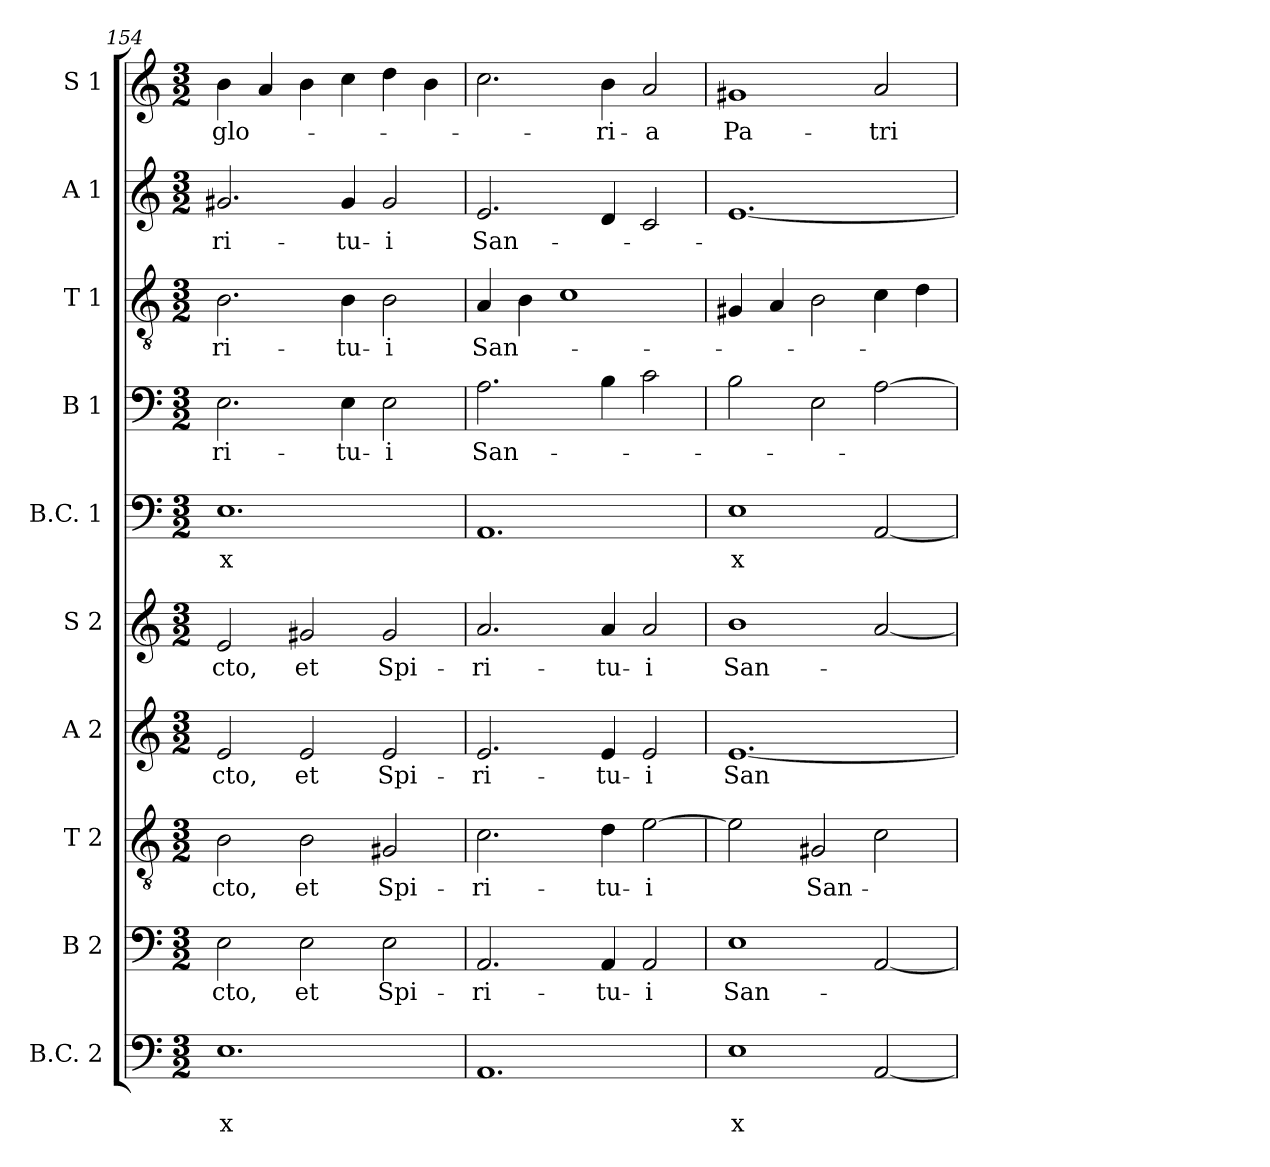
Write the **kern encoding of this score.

**kern	**text	**text	**kern	**text	**kern	**text	**kern	**text	**kern	**text	**kern	**text	**kern	**text	**kern	**text	**kern	**text	**kern	**text
*part10	*part10	*part10	*part9	*part9	*part8	*part8	*part7	*part7	*part6	*part6	*part5	*part5	*part4	*part4	*part3	*part3	*part2	*part2	*part1	*part1
*staff10	*staff10	*staff10	*staff9	*staff9	*staff8	*staff8	*staff7	*staff7	*staff6	*staff6	*staff5	*staff5	*staff4	*staff4	*staff3	*staff3	*staff2	*staff2	*staff1	*staff1
*I"B.C. 2	*	*	*I"B 2	*	*I"T 2	*	*I"A 2	*	*I"S 2	*	*I"B.C. 1	*	*I"B 1	*	*I"T 1	*	*I"A 1	*	*I"S 1	*
*I'BC2	*	*	*I'B2	*	*I'T2	*	*I'A2	*	*I'S2	*	*I'BC1	*	*I'B1	*	*I'T1	*	*I'A1	*	*I'S1	*
*clefF4	*	*	*clefF4	*	*clefGv2	*	*clefG2	*	*clefG2	*	*clefF4	*	*clefF4	*	*clefGv2	*	*clefG2	*	*clefG2	*
*k[]	*	*	*k[]	*	*k[]	*	*k[]	*	*k[]	*	*k[]	*	*k[]	*	*k[]	*	*k[]	*	*k[]	*
*C:	*	*	*C:	*	*C:	*	*C:	*	*C:	*	*C:	*	*C:	*	*C:	*	*C:	*	*C:	*
*M3/2	*	*	*M3/2	*	*M3/2	*	*M3/2	*	*M3/2	*	*M3/2	*	*M3/2	*	*M3/2	*	*M3/2	*	*M3/2	*
=154	=154	=154	=154	=154	=154	=154	=154	=154	=154	=154	=154	=154	=154	=154	=154	=154	=154	=154	=154	=154
!	!	!LO:LY:b	!	!	!	!	!	!	!	!	!	!	!	!	!	!	!	!	!	!
!	!	!	!	!LO:LY:b	!	!	!	!	!	!	!	!	!	!	!	!	!	!	!	!
!	!	!	!	!	!	!LO:LY:b	!	!	!	!	!	!	!	!	!	!	!	!	!	!
!	!	!	!	!	!	!	!	!LO:LY:b	!	!	!	!	!	!	!	!	!	!	!	!
!	!	!	!	!	!	!	!	!	!	!LO:LY:b	!	!	!	!	!	!	!	!	!	!
!	!	!	!	!	!	!	!	!	!	!	!	!LO:LY:b	!	!	!	!	!	!	!	!
!	!	!	!	!	!	!	!	!	!	!	!	!	!	!LO:LY:b	!	!	!	!	!	!
!	!	!	!	!	!	!	!	!	!	!	!	!	!	!	!	!LO:LY:b	!	!	!	!
!	!	!	!	!	!	!	!	!	!	!	!	!	!	!	!	!	!	!LO:LY:b	!	!
!	!	!	!	!	!	!	!	!	!	!	!	!	!	!	!	!	!	!	!	!LO:LY:b
1.E	.	x	2E\	-cto,	2B\	-cto,	2e/	-cto,	2e/	-cto,	1.E	x	2.E\	-ri-	2.B\	-ri-	2.g#X/	-ri-	4b\	glo-
.	.	.	.	.	.	.	.	.	.	.	.	.	.	.	.	.	.	.	4a/	.
!	!	!	!	!LO:LY:b	!	!	!	!	!	!	!	!	!	!	!	!	!	!	!	!
!	!	!	!	!	!	!LO:LY:b	!	!	!	!	!	!	!	!	!	!	!	!	!	!
!	!	!	!	!	!	!	!	!LO:LY:b	!	!	!	!	!	!	!	!	!	!	!	!
!	!	!	!	!	!	!	!	!	!	!LO:LY:b	!	!	!	!	!	!	!	!	!	!
.	.	.	2E\	et	2B\	et	2e/	et	2g#X/	et	.	.	.	.	.	.	.	.	4b\	.
!	!	!	!	!	!	!	!	!	!	!	!	!	!	!LO:LY:b	!	!	!	!	!	!
!	!	!	!	!	!	!	!	!	!	!	!	!	!	!	!	!LO:LY:b	!	!	!	!
!	!	!	!	!	!	!	!	!	!	!	!	!	!	!	!	!	!	!LO:LY:b	!	!
.	.	.	.	.	.	.	.	.	.	.	.	.	4E\	-tu-	4B\	-tu-	4g#/	-tu-	4cc\	.
!	!	!	!	!LO:LY:b	!	!	!	!	!	!	!	!	!	!	!	!	!	!	!	!
!	!	!	!	!	!	!LO:LY:b	!	!	!	!	!	!	!	!	!	!	!	!	!	!
!	!	!	!	!	!	!	!	!LO:LY:b	!	!	!	!	!	!	!	!	!	!	!	!
!	!	!	!	!	!	!	!	!	!	!LO:LY:b	!	!	!	!	!	!	!	!	!	!
!	!	!	!	!	!	!	!	!	!	!	!	!	!	!LO:LY:b	!	!	!	!	!	!
!	!	!	!	!	!	!	!	!	!	!	!	!	!	!	!	!LO:LY:b	!	!	!	!
!	!	!	!	!	!	!	!	!	!	!	!	!	!	!	!	!	!	!LO:LY:b	!	!
.	.	.	2E\	Spi-	2G#X/	Spi-	2e/	Spi-	2g#/	Spi-	.	.	2E\	-i	2B\	-i	2g#/	-i	4dd\	.
.	.	.	.	.	.	.	.	.	.	.	.	.	.	.	.	.	.	.	4b\	.
=155	=155	=155	=155	=155	=155	=155	=155	=155	=155	=155	=155	=155	=155	=155	=155	=155	=155	=155	=155	=155
!	!	!	!	!LO:LY:b	!	!	!	!	!	!	!	!	!	!	!	!	!	!	!	!
!	!	!	!	!	!	!LO:LY:b	!	!	!	!	!	!	!	!	!	!	!	!	!	!
!	!	!	!	!	!	!	!	!LO:LY:b	!	!	!	!	!	!	!	!	!	!	!	!
!	!	!	!	!	!	!	!	!	!	!LO:LY:b	!	!	!	!	!	!	!	!	!	!
!	!	!	!	!	!	!	!	!	!	!	!	!	!	!LO:LY:b	!	!	!	!	!	!
!	!	!	!	!	!	!	!	!	!	!	!	!	!	!	!	!LO:LY:b	!	!	!	!
!	!	!	!	!	!	!	!	!	!	!	!	!	!	!	!	!	!	!LO:LY:b	!	!
1.AA	.	.	2.AA/	-ri-	2.c\	-ri-	2.e/	-ri-	2.a/	-ri-	1.AA	.	2.A\	San-	4A/	San-	2.e/	San-	2.cc\	.
.	.	.	.	.	.	.	.	.	.	.	.	.	.	.	4B\	.	.	.	.	.
.	.	.	.	.	.	.	.	.	.	.	.	.	.	.	1c	.	.	.	.	.
!	!	!	!	!LO:LY:b	!	!	!	!	!	!	!	!	!	!	!	!	!	!	!	!
!	!	!	!	!	!	!LO:LY:b	!	!	!	!	!	!	!	!	!	!	!	!	!	!
!	!	!	!	!	!	!	!	!LO:LY:b	!	!	!	!	!	!	!	!	!	!	!	!
!	!	!	!	!	!	!	!	!	!	!LO:LY:b	!	!	!	!	!	!	!	!	!	!
!	!	!	!	!	!	!	!	!	!	!	!	!	!	!	!	!	!	!	!	!LO:LY:b
.	.	.	4AA/	-tu-	4d\	-tu-	4e/	-tu-	4a/	-tu-	.	.	4B\	.	.	.	4d/	.	4b\	-ri-
!	!	!	!	!LO:LY:b	!	!	!	!	!	!	!	!	!	!	!	!	!	!	!	!
!	!	!	!	!	!	!LO:LY:b	!	!	!	!	!	!	!	!	!	!	!	!	!	!
!	!	!	!	!	!	!	!	!LO:LY:b	!	!	!	!	!	!	!	!	!	!	!	!
!	!	!	!	!	!	!	!	!	!	!LO:LY:b	!	!	!	!	!	!	!	!	!	!
!	!	!	!	!	!	!	!	!	!	!	!	!	!	!	!	!	!	!	!	!LO:LY:b
.	.	.	2AA/	-i	[2e\	-i	2e/	-i	2a/	-i	.	.	2c\	.	.	.	2c/	.	2a/	-a
!!LO:PB:g=z
=156	=156	=156	=156	=156	=156	=156	=156	=156	=156	=156	=156	=156	=156	=156	=156	=156	=156	=156	=156	=156
!	!	!LO:LY:b	!	!	!	!	!	!	!	!	!	!	!	!	!	!	!	!	!	!
!	!	!	!	!LO:LY:b	!	!	!	!	!	!	!	!	!	!	!	!	!	!	!	!
!	!	!	!	!	!	!	!	!LO:LY:b	!	!	!	!	!	!	!	!	!	!	!	!
!	!	!	!	!	!	!	!	!	!	!LO:LY:b	!	!	!	!	!	!	!	!	!	!
!	!	!	!	!	!	!	!	!	!	!	!	!LO:LY:b	!	!	!	!	!	!	!	!
!	!	!	!	!	!	!	!	!	!	!	!	!	!	!	!	!	!	!	!	!LO:LY:b
1E	.	x	1E	San-	2e\]	.	[1.e	San-	1b	San-	1E	x	2B\	.	4G#X/	.	[1.e	.	1g#X	Pa-
.	.	.	.	.	.	.	.	.	.	.	.	.	.	.	4A/	.	.	.	.	.
!	!	!	!	!	!	!LO:LY:b	!	!	!	!	!	!	!	!	!	!	!	!	!	!
.	.	.	.	.	2G#X/	San-	.	.	.	.	.	.	2E\	.	2B\	.	.	.	.	.
!	!	!	!	!	!	!	!	!	!	!	!	!	!	!	!	!	!	!	!	!LO:LY:b
[2AA/	.	.	[2AA/	.	2c\	.	.	.	[2a/	.	[2AA/	.	[2A\	.	4c\	.	.	.	2a/	-tri
.	.	.	.	.	.	.	.	.	.	.	.	.	.	.	4d\	.	.	.	.	.
=	=	=	=	=	=	=	=	=	=	=	=	=	=	=	=	=	=	=	=	=
*-	*-	*-	*-	*-	*-	*-	*-	*-	*-	*-	*-	*-	*-	*-	*-	*-	*-	*-	*-	*-
